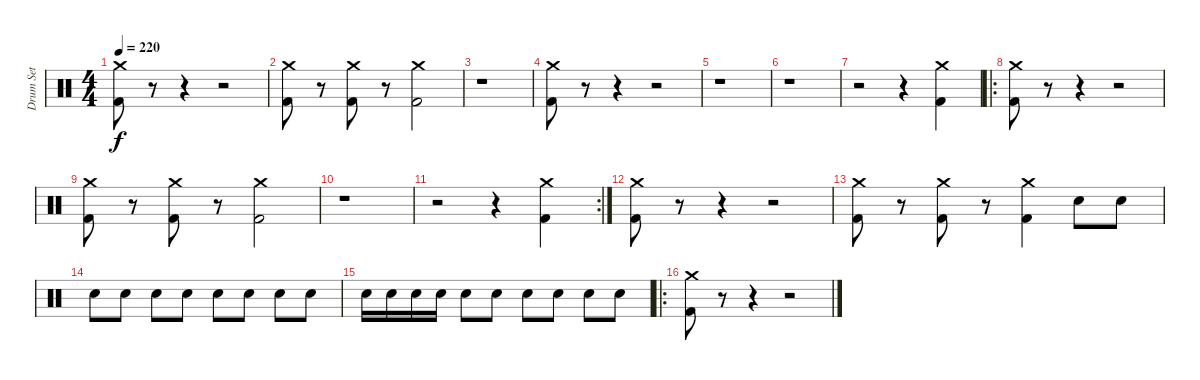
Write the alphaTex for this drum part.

\track ("Drum Set" "Drum Set") {instrument percussion}
\staff {score}
\articulation defaults
\ts (4 4)
\tempo 220
\clef neutral
\ks c
("Crash medium (hit)" "Kick (hit) 2").8{dy f} r.8 r.4 r.2 |
("Crash medium (hit)" "Kick (hit) 2").8 r.8 ("Crash medium (hit)" "Kick (hit) 2").8 r.8 ("Crash medium (hit)" "Kick (hit) 2").2 |
r.1 |
("Crash medium (hit)" "Kick (hit) 2").8 r.8 r.4 r.2 |
r.1 |
r.1 |
r.2 r.4 ("Crash medium (hit)" "Kick (hit) 2").4 |
\ro
("Crash medium (hit)" "Kick (hit) 2").8 r.8 r.4 r.2 |
("Crash medium (hit)" "Kick (hit) 2").8 r.8 ("Crash medium (hit)" "Kick (hit) 2").8 r.8 ("Crash medium (hit)" "Kick (hit) 2").2 |
r.1 |
\rc 2
r.2 r.4 ("Crash medium (hit)" "Kick (hit) 2").4 |
("Crash medium (hit)" "Kick (hit) 2").8 r.8 r.4 r.2 |
("Crash medium (hit)" "Kick (hit) 2").8 r.8 ("Crash medium (hit)" "Kick (hit) 2").8 r.8 ("Crash medium (hit)" "Kick (hit) 2").4 "Snare (hit) 2".8 "Snare (hit) 2".8 |
"Snare (hit) 2".8 "Snare (hit) 2".8 "Snare (hit) 2".8 "Snare (hit) 2".8 "Snare (hit) 2".8 "Snare (hit) 2".8 "Snare (hit) 2".8 "Snare (hit) 2".8 |
"Snare (hit) 2".16 "Snare (hit) 2".16 "Snare (hit) 2".16 "Snare (hit) 2".16 "Snare (hit) 2".8 "Snare (hit) 2".8 "Snare (hit) 2".8 "Snare (hit) 2".8 "Snare (hit) 2".8 "Snare (hit) 2".8 |
\ro
("Crash medium (hit)" "Kick (hit) 2").8 r.8 r.4 r.2
